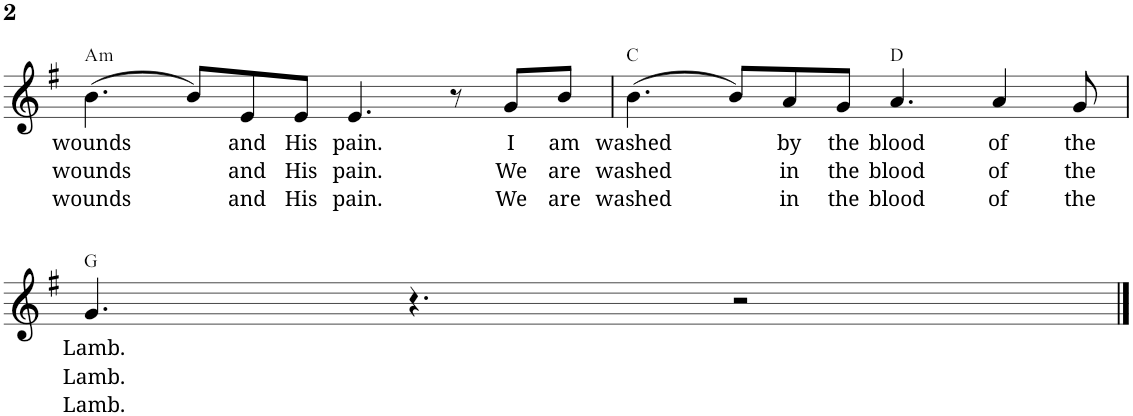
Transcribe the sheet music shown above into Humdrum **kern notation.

**kern	**text	**text	**text	**harte
*part1	*part1	*part1	*part1	*part1
*staff1	*staff1	*staff1	*staff1	*
*I"Piano	*	*	*	*
*I'Pno.	*	*	*	*
!!LO:PB:g=z
*clefG2	*	*	*	*
*k[f#]	*	*	*	*
*M12/8	*	*	*	*
=16	=16	=16	=16	=16
!	!LO:LY:b	!LO:LY:b	!LO:LY:b	!LO:H:kt=m
(4.b\	wounds	wounds	wounds	A:min
8b/L)	.	.	.	.
!	!LO:LY:b	!LO:LY:b	!LO:LY:b	!
8e/	and	and	and	.
!	!LO:LY:b	!LO:LY:b	!LO:LY:b	!
8e/J	His	His	His	.
!	!LO:LY:b	!LO:LY:b	!LO:LY:b	!
4.e/	pain.	pain.	pain.	.
8r	.	.	.	.
!	!LO:LY:b	!LO:LY:b	!LO:LY:b	!
8g/L	I	We	We	.
!	!LO:LY:b	!LO:LY:b	!LO:LY:b	!
8b/J	am	are	are	.
=17	=17	=17	=17	=17
!	!LO:LY:b	!LO:LY:b	!LO:LY:b	!
(4.b\	washed	washed	washed	C:maj
8b/L)	.	.	.	.
!	!LO:LY:b	!LO:LY:b	!LO:LY:b	!
8a/	by	in	in	.
!	!LO:LY:b	!LO:LY:b	!LO:LY:b	!
8g/J	the	the	the	.
!	!LO:LY:b	!LO:LY:b	!LO:LY:b	!
4.a/	blood	blood	blood	D:maj
!	!LO:LY:b	!LO:LY:b	!LO:LY:b	!
4a/	of	of	of	.
!	!LO:LY:b	!LO:LY:b	!LO:LY:b	!
8g/	the	the	the	.
!!LO:LB:g=z
=18	=18	=18	=18	=18
!	!LO:LY:b	!LO:LY:b	!LO:LY:b	!
4.g/	Lamb.	Lamb.	Lamb.	G:maj
4.r	.	.	.	.
2r	.	.	.	.
==	==	==	==	==
*-	*-	*-	*-	*-
